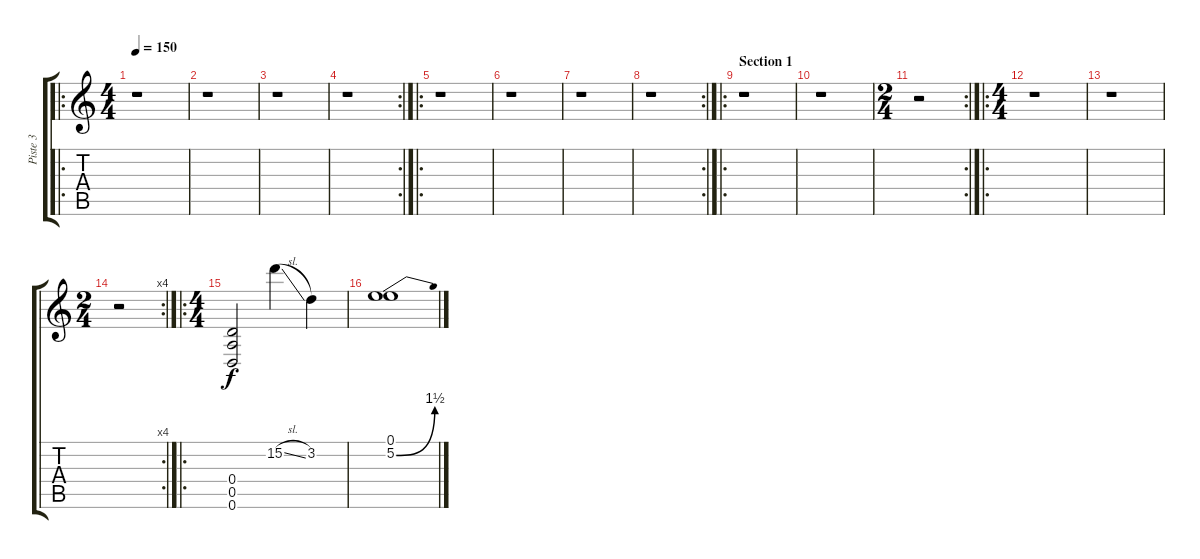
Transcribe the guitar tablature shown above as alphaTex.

\track ("Piste 3" "Piste 3") {instrument overdrivenguitar}
\staff {score tabs}
\tuning (E4 B3 G3 D3 A2 D2) {hide}
\ro
\ts (4 4)
\tempo 150
\clef g2
\ks c
r.1{dy f instrument overdrivenguitar} |
r.1 |
r.1 |
\rc 2
r.1 |
\ro
r.1 |
r.1 |
r.1 |
\rc 2
r.1 |
\ro
\section ("" "Section 1")
r.1 |
r.1 |
\rc 2
\ts (2 4)
r.2 |
\ro
\ts (4 4)
\section ("" "")
r.1 |
r.1 |
\rc 4
\ts (2 4)
r.2 |
\ro
\ts (4 4)
\section ("" "")
(0.4 0.5 0.6).2 15.2{sl}.4 3.2.4 |
(0.1 5.2{be (bend 0 0 60 6)}).1
